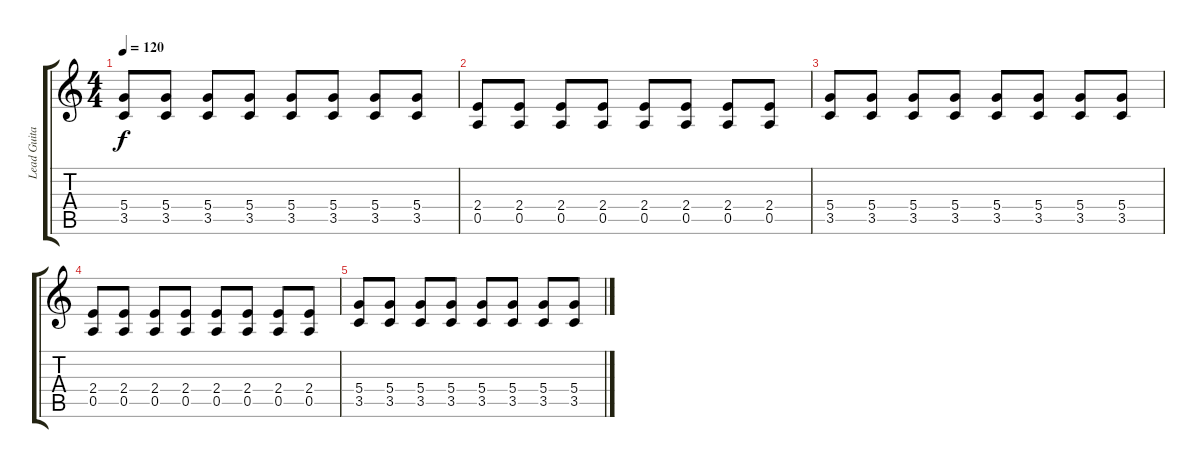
\track ("Lead Guitar" "Lead Guita") {instrument electricguitarmuted}
\staff {score tabs}
\tuning (E4 B3 G3 D3 A2 E2) {hide}
\ts (4 4)
\tempo 120
\clef g2
\ks c
(5.4 3.5).8{dy f} (5.4 3.5).8 (5.4 3.5).8 (5.4 3.5).8 (5.4 3.5).8 (5.4 3.5).8 (5.4 3.5).8 (5.4 3.5).8 |
(2.4 0.5).8 (2.4 0.5).8 (2.4 0.5).8 (2.4 0.5).8 (2.4 0.5).8 (2.4 0.5).8 (2.4 0.5).8 (2.4 0.5).8 |
(5.4 3.5).8 (5.4 3.5).8 (5.4 3.5).8 (5.4 3.5).8 (5.4 3.5).8 (5.4 3.5).8 (5.4 3.5).8 (5.4 3.5).8 |
(2.4 0.5).8 (2.4 0.5).8 (2.4 0.5).8 (2.4 0.5).8 (2.4 0.5).8 (2.4 0.5).8 (2.4 0.5).8 (2.4 0.5).8 |
(5.4 3.5).8 (5.4 3.5).8 (5.4 3.5).8 (5.4 3.5).8 (5.4 3.5).8 (5.4 3.5).8 (5.4 3.5).8 (5.4 3.5).8
